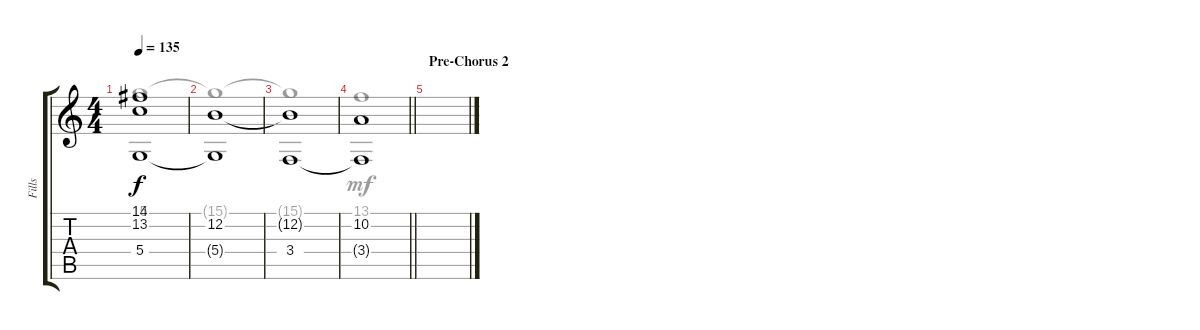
\track ("Fills" "Fills") {instrument pad2warm}
\staff {score tabs}
\tuning (E4 B3 G3 D3 A2 E2) {hide}
\voice
\ts (4 4)
\tempo 135
\clef g2
\ks c
(14.1 13.2{t} 5.4).1{dy f} |
(12.2 5.4{t}).1 |
(12.2{t} 3.4).1 |
\barLineRight lightlight
(10.2 3.4{t}).1 |
\section ("" "Pre-Chorus 2")
|
|
|
|
|
|
|
|
|
|
|
\voice
\clef g2
\ottava regular
\simile none
\ks c
15.1{t}.1{dy f} |
15.1{t}.1 |
15.1{t}.1 |
\barLineRight lightlight
13.1.1{dy mf} |
|
|
|
|
|
|
|
|
|
|
|
